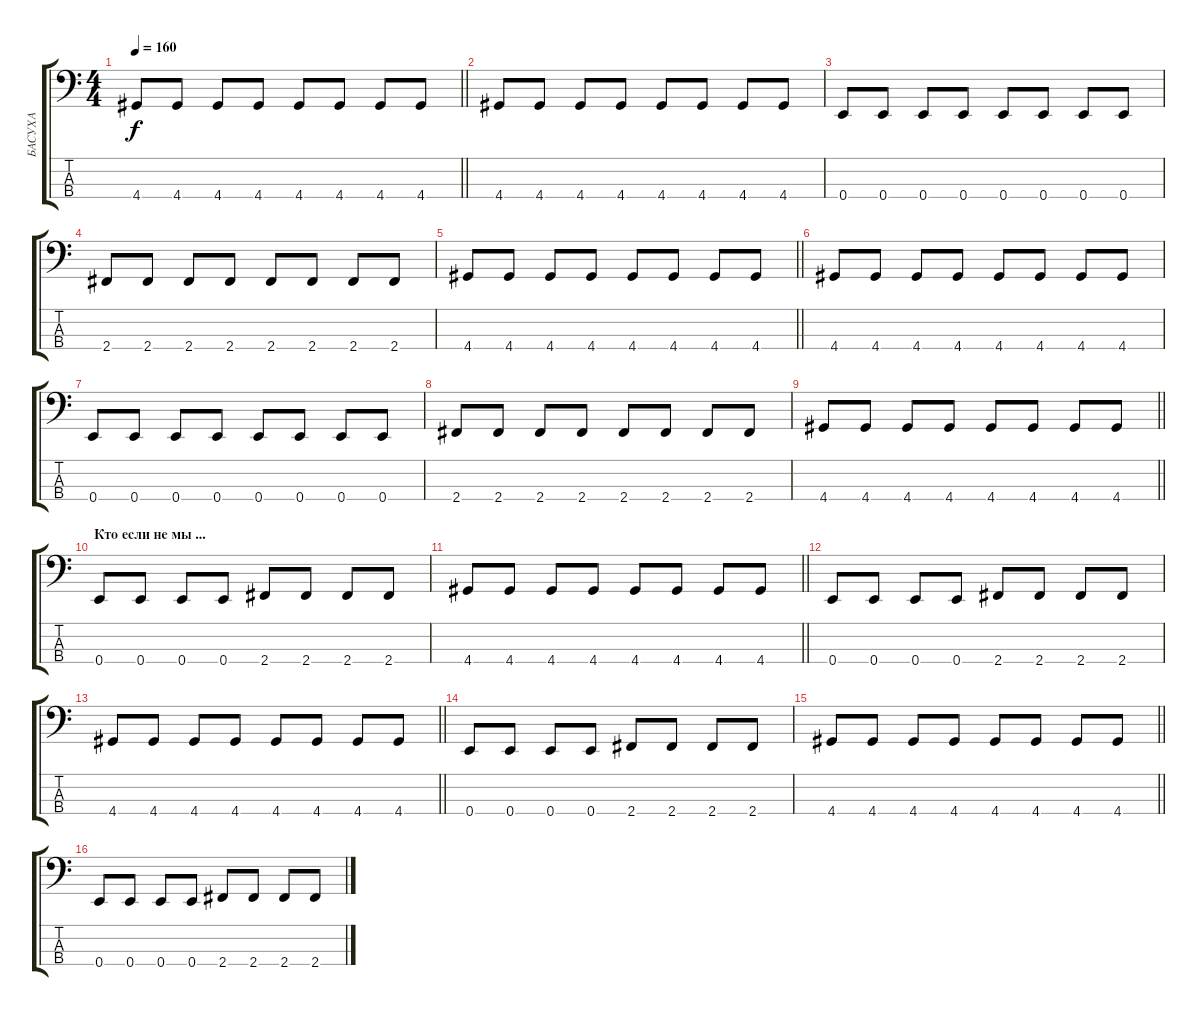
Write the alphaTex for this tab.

\track ("БАСУХА" "БАСУХА") {instrument electricbassfinger}
\staff {score tabs}
\tuning (G2 D2 A1 E1) {hide}
\ts (4 4)
\tempo 160
\clef f4
\barLineRight lightlight
\ks c
4.4.8{dy f} 4.4.8 4.4.8 4.4.8 4.4.8 4.4.8 4.4.8 4.4.8 |
4.4.8 4.4.8 4.4.8 4.4.8 4.4.8 4.4.8 4.4.8 4.4.8 |
0.4.8 0.4.8 0.4.8 0.4.8 0.4.8 0.4.8 0.4.8 0.4.8 |
2.4.8 2.4.8 2.4.8 2.4.8 2.4.8 2.4.8 2.4.8 2.4.8 |
\barLineRight lightlight
4.4.8 4.4.8 4.4.8 4.4.8 4.4.8 4.4.8 4.4.8 4.4.8 |
4.4.8 4.4.8 4.4.8 4.4.8 4.4.8 4.4.8 4.4.8 4.4.8 |
0.4.8 0.4.8 0.4.8 0.4.8 0.4.8 0.4.8 0.4.8 0.4.8 |
2.4.8 2.4.8 2.4.8 2.4.8 2.4.8 2.4.8 2.4.8 2.4.8 |
\barLineRight lightlight
4.4.8 4.4.8 4.4.8 4.4.8 4.4.8 4.4.8 4.4.8 4.4.8 |
\section ("" "Кто если не мы ...")
0.4.8 0.4.8 0.4.8 0.4.8 2.4.8 2.4.8 2.4.8 2.4.8 |
\barLineRight lightlight
4.4.8 4.4.8 4.4.8 4.4.8 4.4.8 4.4.8 4.4.8 4.4.8 |
0.4.8 0.4.8 0.4.8 0.4.8 2.4.8 2.4.8 2.4.8 2.4.8 |
\barLineRight lightlight
4.4.8 4.4.8 4.4.8 4.4.8 4.4.8 4.4.8 4.4.8 4.4.8 |
0.4.8 0.4.8 0.4.8 0.4.8 2.4.8 2.4.8 2.4.8 2.4.8 |
\barLineRight lightlight
4.4.8 4.4.8 4.4.8 4.4.8 4.4.8 4.4.8 4.4.8 4.4.8 |
0.4.8 0.4.8 0.4.8 0.4.8 2.4.8 2.4.8 2.4.8 2.4.8
